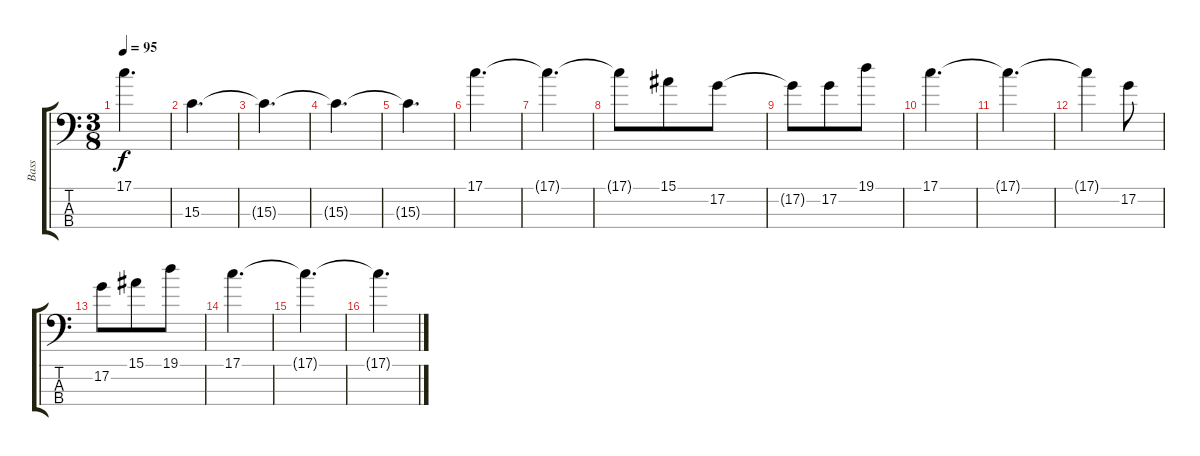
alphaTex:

\track ("Bass" "Bass") {instrument electricbassfinger}
\staff {score tabs}
\tuning (G2 D2 A1 E1) {hide}
\ts (3 8)
\tempo 95
\clef f4
\ks c
17.1{t}.4{d dy f} |
15.3.4{d} |
15.3{t}.4{d} |
15.3{t}.4{d} |
15.3{t}.4{d} |
17.1.4{d} |
17.1{t}.4{d} |
17.1{t}.8 15.1.8 17.2.8 |
17.2{t}.8 17.2.8 19.1.8 |
17.1.4{d} |
17.1{t}.4{d} |
17.1{t}.4 17.2.8 |
17.2.8 15.1.8 19.1.8 |
17.1.4{d} |
17.1{t}.4{d} |
17.1{t}.4{d}
